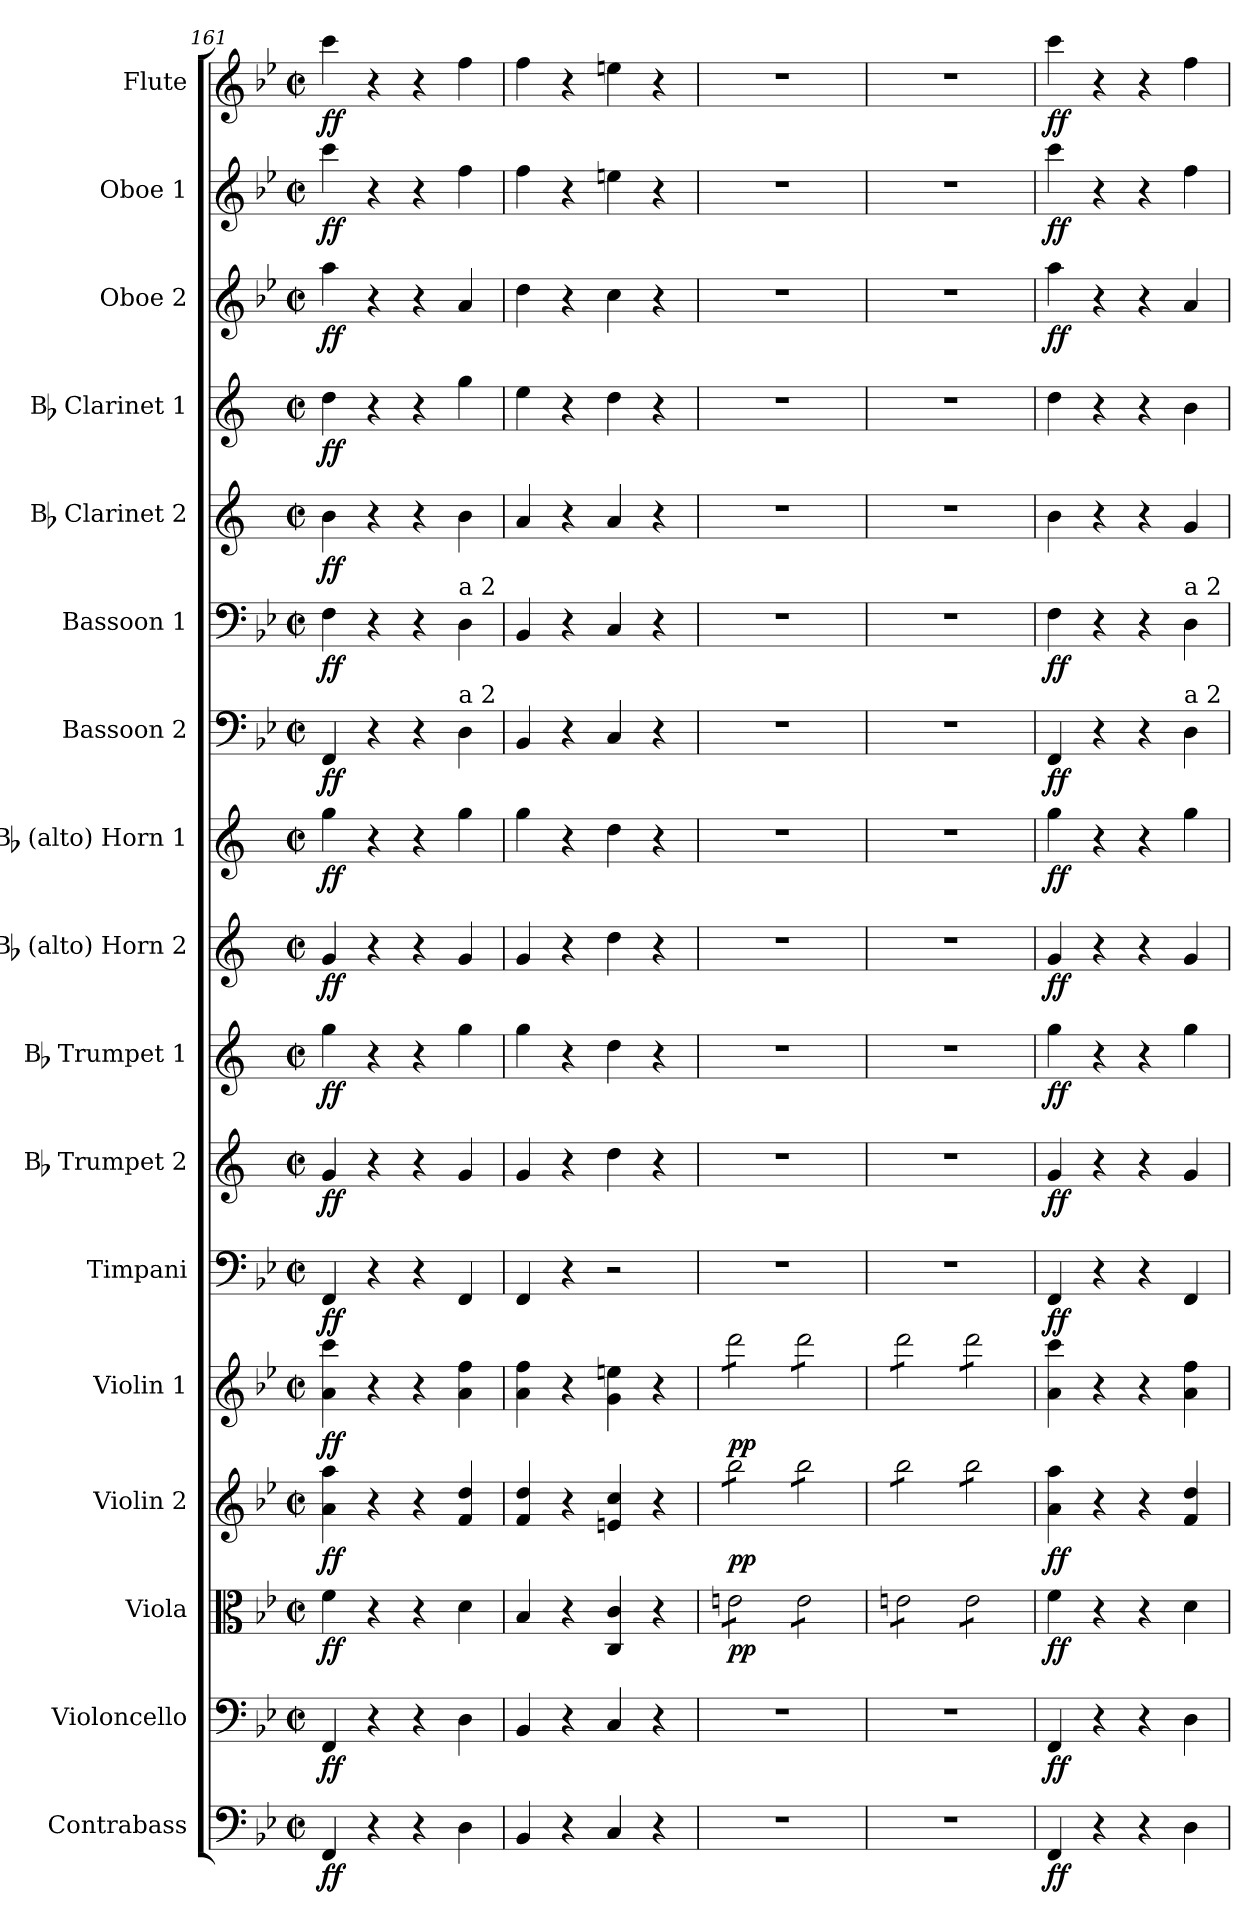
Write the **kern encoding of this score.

**kern	**dynam	**kern	**dynam	**kern	**dynam	**kern	**dynam	**kern	**dynam	**kern	**dynam	**kern	**dynam	**kern	**dynam	**kern	**dynam	**kern	**dynam	**kern	**dynam	**kern	**dynam	**kern	**dynam	**kern	**dynam	**kern	**dynam	**kern	**dynam	**kern	**dynam
*part17	*part17	*part16	*part16	*part15	*part15	*part14	*part14	*part13	*part13	*part12	*part12	*part11	*part11	*part10	*part10	*part9	*part9	*part8	*part8	*part7	*part7	*part6	*part6	*part5	*part5	*part4	*part4	*part3	*part3	*part2	*part2	*part1	*part1
*staff17	*staff17	*staff16	*staff16	*staff15	*staff15	*staff14	*staff14	*staff13	*staff13	*staff12	*staff12	*staff11	*staff11	*staff10	*staff10	*staff9	*staff9	*staff8	*staff8	*staff7	*staff7	*staff6	*staff6	*staff5	*staff5	*staff4	*staff4	*staff3	*staff3	*staff2	*staff2	*staff1	*staff1
*I"Contrabass	*	*I"Violoncello	*	*I"Viola	*	*I"Violin 2	*	*I"Violin 1	*	*I"Timpani	*	*I"Bb Trumpet 2	*	*I"Bb Trumpet 1	*	*I"Bb (alto) Horn 2	*	*I"Bb (alto) Horn 1	*	*I"Bassoon 2	*	*I"Bassoon 1	*	*I"Bb Clarinet 2	*	*I"Bb Clarinet 1	*	*I"Oboe 2	*	*I"Oboe 1	*	*I"Flute	*
*I'Cb	*	*I'Vc	*	*I'Vla	*	*I'Vln 2	*	*I'Vln 1	*	*I'Timp	*	*I'Tpt 2	*	*I'Tpt 1	*	*I'Hn 2	*	*I'Hn 1	*	*I'Bsn 2	*	*I'Bsn 1	*	*I'Cl 2	*	*I'Cl 1	*	*I'Ob 2	*	*I'Ob 1	*	*I'Fl	*
*clefF4	*	*clefF4	*	*clefC3	*	*clefG2	*	*clefG2	*	*clefF4	*	*clefG2	*	*clefG2	*	*clefG2	*	*clefG2	*	*clefF4	*	*clefF4	*	*clefG2	*	*clefG2	*	*clefG2	*	*clefG2	*	*clefG2	*
*ITrd7c12	*	*	*	*	*	*	*	*	*	*	*	*ITrd1c2	*	*ITrd1c2	*	*ITrd1c2	*	*ITrd1c2	*	*	*	*	*	*ITrd1c2	*	*ITrd1c2	*	*	*	*	*	*	*
*k[b-e-]	*	*k[b-e-]	*	*k[b-e-]	*	*k[b-e-]	*	*k[b-e-]	*	*k[b-e-]	*	*k[b-e-]	*	*k[b-e-]	*	*k[b-e-]	*	*k[b-e-]	*	*k[b-e-]	*	*k[b-e-]	*	*k[b-e-]	*	*k[b-e-]	*	*k[b-e-]	*	*k[b-e-]	*	*k[b-e-]	*
*M2/2	*	*M2/2	*	*M2/2	*	*M2/2	*	*M2/2	*	*M2/2	*	*M2/2	*	*M2/2	*	*M2/2	*	*M2/2	*	*M2/2	*	*M2/2	*	*M2/2	*	*M2/2	*	*M2/2	*	*M2/2	*	*M2/2	*
*met(c|)	*	*met(c|)	*	*met(c|)	*	*met(c|)	*	*met(c|)	*	*met(c|)	*	*met(c|)	*	*met(c|)	*	*met(c|)	*	*met(c|)	*	*met(c|)	*	*met(c|)	*	*met(c|)	*	*met(c|)	*	*met(c|)	*	*met(c|)	*	*met(c|)	*
=161	=161	=161	=161	=161	=161	=161	=161	=161	=161	=161	=161	=161	=161	=161	=161	=161	=161	=161	=161	=161	=161	=161	=161	=161	=161	=161	=161	=161	=161	=161	=161	=161	=161
!	!LO:DY:b	!	!LO:DY:b	!	!LO:DY:b	!	!LO:DY:b	!	!LO:DY:b	!	!LO:DY:b	!	!LO:DY:b	!	!LO:DY:b	!	!LO:DY:b	!	!LO:DY:b	!	!LO:DY:b	!	!LO:DY:b	!	!LO:DY:b	!	!LO:DY:b	!	!LO:DY:b	!	!LO:DY:b	!	!LO:DY:b
4FFF/	ff	4FF/	ff	4f\	ff	4a\ 4aa\	ff	4a\ 4ccc\	ff	4FF/	ff	4f/	ff	4ff\	ff	4f/	ff	4ff\	ff	4FF/	ff	4F\	ff	4a\	ff	4cc\	ff	4aa\	ff	4ccc\	ff	4ccc\	ff
4r	.	4r	.	4r	.	4r	.	4r	.	4r	.	4r	.	4r	.	4r	.	4r	.	4r	.	4r	.	4r	.	4r	.	4r	.	4r	.	4r	.
4r	.	4r	.	4r	.	4r	.	4r	.	4r	.	4r	.	4r	.	4r	.	4r	.	4r	.	4r	.	4r	.	4r	.	4r	.	4r	.	4r	.
!	!	!	!	!	!	!	!	!	!	!	!	!	!	!	!	!	!	!	!	!	!	!LO:TX:a:t=a 2	!	!	!	!	!	!	!	!	!	!	!
!	!	!	!	!	!	!	!	!	!	!	!	!	!	!	!	!	!	!	!	!LO:TX:a:t=a 2	!	!	!	!	!	!	!	!	!	!	!	!	!
4DD\	.	4D\	.	4d\	.	4f/ 4dd/	.	4a\ 4ff\	.	4FF/	.	4f/	.	4ff\	.	4f/	.	4ff\	.	4D\	.	4D\	.	4a\	.	4ff\	.	4a/	.	4ff\	.	4ff\	.
=162	=162	=162	=162	=162	=162	=162	=162	=162	=162	=162	=162	=162	=162	=162	=162	=162	=162	=162	=162	=162	=162	=162	=162	=162	=162	=162	=162	=162	=162	=162	=162	=162	=162
4BBB-/	.	4BB-/	.	4B-/	.	4f/ 4dd/	.	4a\ 4ff\	.	4FF/	.	4f/	.	4ff\	.	4f/	.	4ff\	.	4BB-/	.	4BB-/	.	4g/	.	4dd\	.	4dd\	.	4ff\	.	4ff\	.
4r	.	4r	.	4r	.	4r	.	4r	.	4r	.	4r	.	4r	.	4r	.	4r	.	4r	.	4r	.	4r	.	4r	.	4r	.	4r	.	4r	.
4CC/	.	4C/	.	4C/ 4c/	.	4en/ 4cc/	.	4g\ 4een\	.	2r	.	4cc\	.	4cc\	.	4cc\	.	4cc\	.	4C/	.	4C/	.	4g/	.	4cc\	.	4cc\	.	4een\	.	4een\	.
4r	.	4r	.	4r	.	4r	.	4r	.	.	.	4r	.	4r	.	4r	.	4r	.	4r	.	4r	.	4r	.	4r	.	4r	.	4r	.	4r	.
!!LO:PB:g=z
=163	=163	=163	=163	=163	=163	=163	=163	=163	=163	=163	=163	=163	=163	=163	=163	=163	=163	=163	=163	=163	=163	=163	=163	=163	=163	=163	=163	=163	=163	=163	=163	=163	=163
!	!	!	!	!	!LO:DY:b	!	!LO:DY:b	!	!LO:DY:b	!	!	!	!	!	!	!	!	!	!	!	!	!	!	!	!	!	!	!	!	!	!	!	!
*	*	*	*	*tremolo	*	*	*	*	*	*	*	*	*	*	*	*	*	*	*	*	*	*	*	*	*	*	*	*	*	*	*	*	*
*	*	*	*	*	*	*tremolo	*	*	*	*	*	*	*	*	*	*	*	*	*	*	*	*	*	*	*	*	*	*	*	*	*	*	*
*	*	*	*	*	*	*	*	*tremolo	*	*	*	*	*	*	*	*	*	*	*	*	*	*	*	*	*	*	*	*	*	*	*	*	*
1r	.	1r	.	8en\L	pp	8bb-\L	pp	8ddd\L	pp	1r	.	1r	.	1r	.	1r	.	1r	.	1r	.	1r	.	1r	.	1r	.	1r	.	1r	.	1r	.
.	.	.	.	8en\	.	8bb-\	.	8ddd\	.	.	.	.	.	.	.	.	.	.	.	.	.	.	.	.	.	.	.	.	.	.	.	.	.
.	.	.	.	8en\	.	8bb-\	.	8ddd\	.	.	.	.	.	.	.	.	.	.	.	.	.	.	.	.	.	.	.	.	.	.	.	.	.
.	.	.	.	8en\J	.	8bb-\J	.	8ddd\J	.	.	.	.	.	.	.	.	.	.	.	.	.	.	.	.	.	.	.	.	.	.	.	.	.
.	.	.	.	8e\L	.	8bb-\L	.	8ddd\L	.	.	.	.	.	.	.	.	.	.	.	.	.	.	.	.	.	.	.	.	.	.	.	.	.
.	.	.	.	8e\	.	8bb-\	.	8ddd\	.	.	.	.	.	.	.	.	.	.	.	.	.	.	.	.	.	.	.	.	.	.	.	.	.
.	.	.	.	8e\	.	8bb-\	.	8ddd\	.	.	.	.	.	.	.	.	.	.	.	.	.	.	.	.	.	.	.	.	.	.	.	.	.
.	.	.	.	8e\J	.	8bb-\J	.	8ddd\J	.	.	.	.	.	.	.	.	.	.	.	.	.	.	.	.	.	.	.	.	.	.	.	.	.
=164	=164	=164	=164	=164	=164	=164	=164	=164	=164	=164	=164	=164	=164	=164	=164	=164	=164	=164	=164	=164	=164	=164	=164	=164	=164	=164	=164	=164	=164	=164	=164	=164	=164
1r	.	1r	.	8en\L	.	8bb-\L	.	8ddd\L	.	1r	.	1r	.	1r	.	1r	.	1r	.	1r	.	1r	.	1r	.	1r	.	1r	.	1r	.	1r	.
.	.	.	.	8en\	.	8bb-\	.	8ddd\	.	.	.	.	.	.	.	.	.	.	.	.	.	.	.	.	.	.	.	.	.	.	.	.	.
.	.	.	.	8en\	.	8bb-\	.	8ddd\	.	.	.	.	.	.	.	.	.	.	.	.	.	.	.	.	.	.	.	.	.	.	.	.	.
.	.	.	.	8en\J	.	8bb-\J	.	8ddd\J	.	.	.	.	.	.	.	.	.	.	.	.	.	.	.	.	.	.	.	.	.	.	.	.	.
.	.	.	.	8e\L	.	8bb-\L	.	8ddd\L	.	.	.	.	.	.	.	.	.	.	.	.	.	.	.	.	.	.	.	.	.	.	.	.	.
.	.	.	.	8e\	.	8bb-\	.	8ddd\	.	.	.	.	.	.	.	.	.	.	.	.	.	.	.	.	.	.	.	.	.	.	.	.	.
.	.	.	.	8e\	.	8bb-\	.	8ddd\	.	.	.	.	.	.	.	.	.	.	.	.	.	.	.	.	.	.	.	.	.	.	.	.	.
.	.	.	.	8e\J	.	8bb-\J	.	8ddd\J	.	.	.	.	.	.	.	.	.	.	.	.	.	.	.	.	.	.	.	.	.	.	.	.	.
*	*	*	*	*	*	*	*	*Xtremolo	*	*	*	*	*	*	*	*	*	*	*	*	*	*	*	*	*	*	*	*	*	*	*	*	*
*	*	*	*	*	*	*Xtremolo	*	*	*	*	*	*	*	*	*	*	*	*	*	*	*	*	*	*	*	*	*	*	*	*	*	*	*
*	*	*	*	*Xtremolo	*	*	*	*	*	*	*	*	*	*	*	*	*	*	*	*	*	*	*	*	*	*	*	*	*	*	*	*	*
=165	=165	=165	=165	=165	=165	=165	=165	=165	=165	=165	=165	=165	=165	=165	=165	=165	=165	=165	=165	=165	=165	=165	=165	=165	=165	=165	=165	=165	=165	=165	=165	=165	=165
!	!LO:DY:b	!	!LO:DY:b	!	!LO:DY:b	!	!LO:DY:b	!	!	!	!LO:DY:b	!	!LO:DY:b	!	!LO:DY:b	!	!LO:DY:b	!	!LO:DY:b	!	!LO:DY:b	!	!LO:DY:b	!	!	!	!	!	!LO:DY:b	!	!LO:DY:b	!	!LO:DY:b
4FFF/	ff	4FF/	ff	4f\	ff	4a\ 4aa\	ff	4a\ 4ccc\	.	4FF/	ff	4f/	ff	4ff\	ff	4f/	ff	4ff\	ff	4FF/	ff	4F\	ff	4a\	.	4cc\	.	4aa\	ff	4ccc\	ff	4ccc\	ff
4r	.	4r	.	4r	.	4r	.	4r	.	4r	.	4r	.	4r	.	4r	.	4r	.	4r	.	4r	.	4r	.	4r	.	4r	.	4r	.	4r	.
4r	.	4r	.	4r	.	4r	.	4r	.	4r	.	4r	.	4r	.	4r	.	4r	.	4r	.	4r	.	4r	.	4r	.	4r	.	4r	.	4r	.
!	!	!	!	!	!	!	!	!	!	!	!	!	!	!	!	!	!	!	!	!	!	!LO:TX:a:t=a 2	!	!	!	!	!	!	!	!	!	!	!
!	!	!	!	!	!	!	!	!	!	!	!	!	!	!	!	!	!	!	!	!LO:TX:a:t=a 2	!	!	!	!	!	!	!	!	!	!	!	!	!
4DD\	.	4D\	.	4d\	.	4f/ 4dd/	.	4a\ 4ff\	.	4FF/	.	4f/	.	4ff\	.	4f/	.	4ff\	.	4D\	.	4D\	.	4f/	.	4a\	.	4a/	.	4ff\	.	4ff\	.
=	=	=	=	=	=	=	=	=	=	=	=	=	=	=	=	=	=	=	=	=	=	=	=	=	=	=	=	=	=	=	=	=	=
*-	*-	*-	*-	*-	*-	*-	*-	*-	*-	*-	*-	*-	*-	*-	*-	*-	*-	*-	*-	*-	*-	*-	*-	*-	*-	*-	*-	*-	*-	*-	*-	*-	*-
